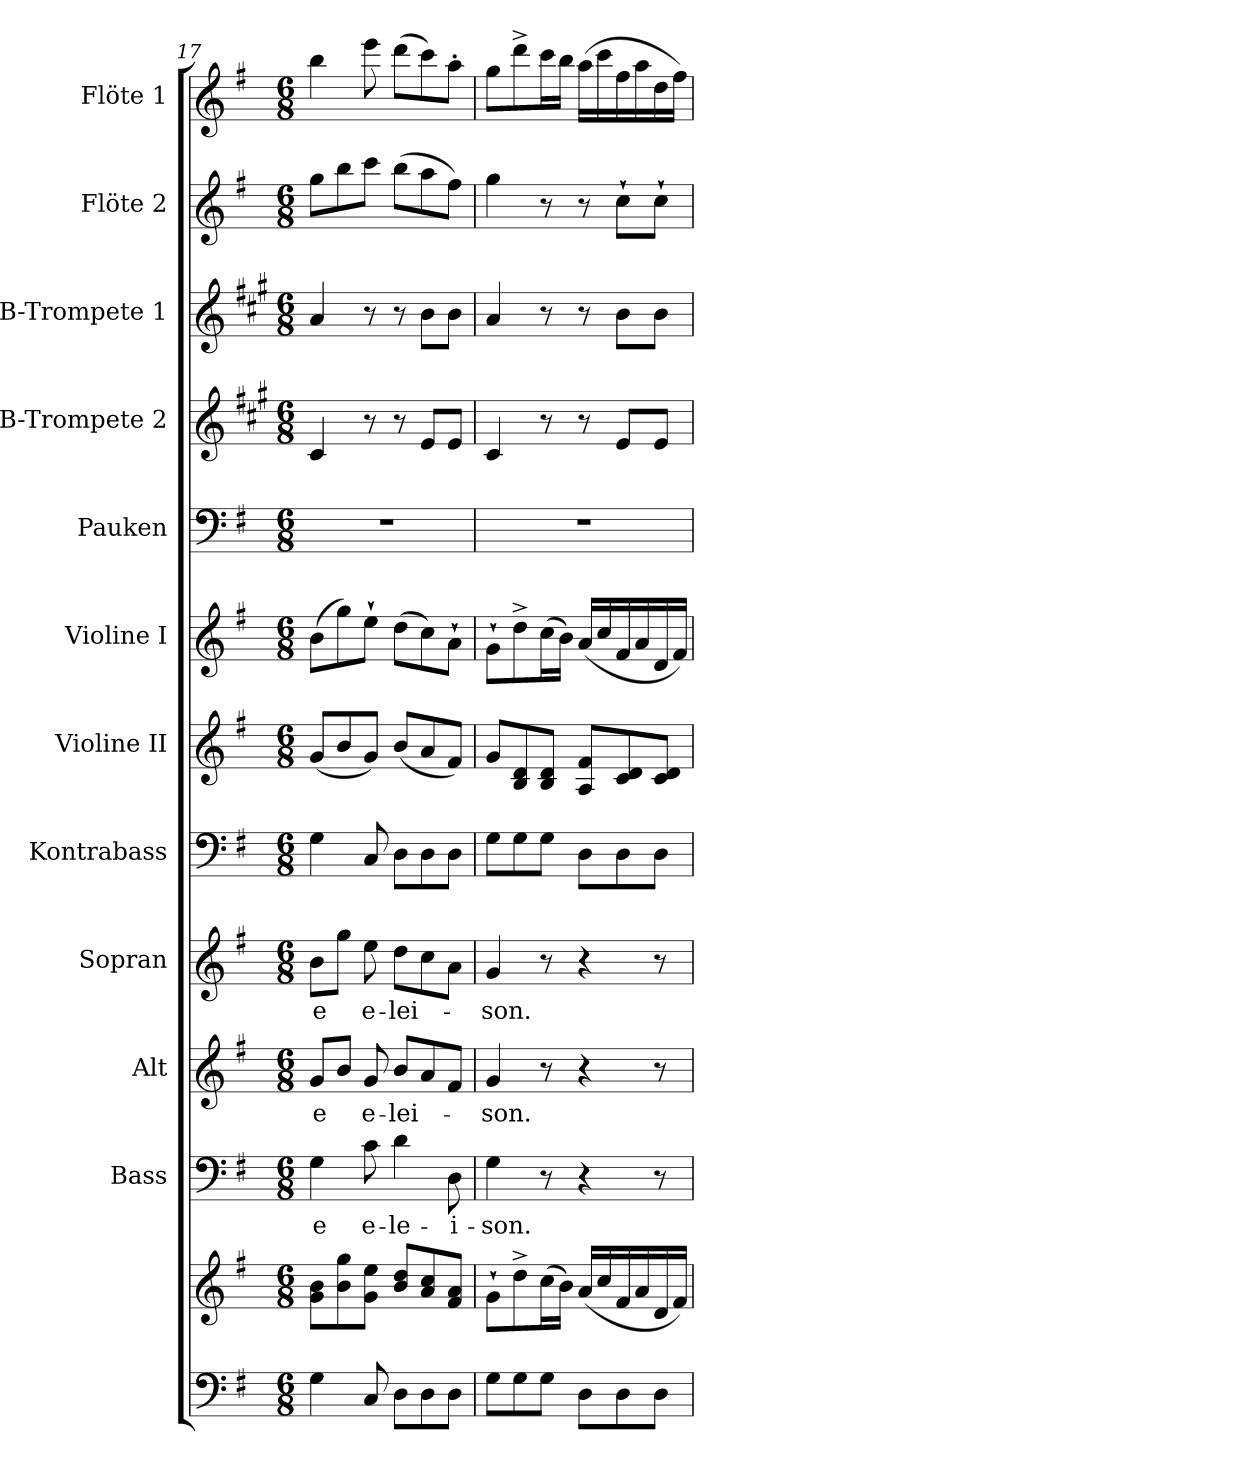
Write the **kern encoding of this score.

**kern	**kern	**kern	**text	**kern	**text	**kern	**text	**kern	**kern	**kern	**kern	**kern	**kern	**kern	**kern
*part12	*part12	*part11	*part11	*part10	*part10	*part9	*part9	*part8	*part7	*part6	*part5	*part4	*part3	*part2	*part1
*staff13	*staff12	*staff11	*staff11	*staff10	*staff10	*staff9	*staff9	*staff8	*staff7	*staff6	*staff5	*staff4	*staff3	*staff2	*staff1
*	*	*I"Bass	*	*I"Alt	*	*I"Sopran	*	*I"Kontrabass	*I"Violine II	*I"Violine I	*I"Pauken	*I"B-Trompete 2	*I"B-Trompete 1	*I"Flöte 2	*I"Flöte 1
*	*	*I'B.	*	*I'A.	*	*I'S.	*	*I'Kb.	*I'Vl. II	*I'Vl. I	*I'Pk.	*I'B Trp. 2	*I'B Trp. 1	*I'Fl. 2	*I'Fl. 1
*clefF4	*clefG2	*clefF4	*	*clefG2	*	*clefG2	*	*clefF4	*clefG2	*clefG2	*clefF4	*clefG2	*clefG2	*clefG2	*clefG2
*	*	*	*	*	*	*	*	*ITrd7c12	*	*	*	*ITrd1c2	*ITrd1c2	*	*
*k[f#]	*k[f#]	*k[f#]	*	*k[f#]	*	*k[f#]	*	*k[f#]	*k[f#]	*k[f#]	*k[f#]	*k[f#]	*k[f#]	*k[f#]	*k[f#]
*G:	*G:	*G:	*	*G:	*	*G:	*	*G:	*G:	*G:	*G:	*G:	*G:	*G:	*G:
*M6/8	*M6/8	*M6/8	*	*M6/8	*	*M6/8	*	*M6/8	*M6/8	*M6/8	*M6/8	*M6/8	*M6/8	*M6/8	*M6/8
=17	=17	=17	=17	=17	=17	=17	=17	=17	=17	=17	=17	=17	=17	=17	=17
!	!	!	!LO:LY:b	!	!LO:LY:b	!	!LO:LY:b	!	!	!	!	!	!	!	!
4G\	8g\ 8b\L	4G\	-e	8g/L	-e	8b\L	-e	4GG\	(<8g/L	(>8b\L	2.r	4B/	4g/	8gg\L	4bb\
.	8b\ 8gg\	.	.	8b/J	.	8gg\J	.	.	8b/	8gg\)	.	.	.	8bb\	.
!	!	!	!LO:LY:b	!	!LO:LY:b	!	!LO:LY:b	!	!	!	!	!	!	!	!
8C/	8g\ 8ee\J	8c\	e-	8g/	e-	8ee\	e-	8CC/	8g/J)	8ee`>\J	.	8r	8r	8ccc\J	8eee\
!	!	!	!LO:LY:b	!	!LO:LY:b	!	!LO:LY:b	!	!	!	!	!	!	!	!
8D\L	8b/ 8dd/L	4d\	-le-	8b/L	-lei-	8dd\L	-lei-	8DD\L	(<8b/L	(>8dd\L	.	8r	8r	(>8bb\L	(>8ddd\L
8D\	8a/ 8cc/	.	.	8a/	.	8cc\	.	8DD\	8a/	8cc\)	.	8d/L	8a\L	8aa\	8ccc\)
!	!	!	!LO:LY:b	!	!	!	!	!	!	!	!	!	!	!	!
8D\J	8f#/ 8a/J	8D\	-i-	8f#/J	.	8a\J	.	8DD\J	8f#/J)	8a`>\J	.	8d/J	8a\J	8ff#\J)	8aa'>\J
=18	=18	=18	=18	=18	=18	=18	=18	=18	=18	=18	=18	=18	=18	=18	=18
!	!	!	!LO:LY:b	!	!LO:LY:b	!	!LO:LY:b	!	!	!	!	!	!	!	!
8G\L	8g`>\L	4G\	-son.	4g/	-son.	4g/	-son.	8GG\L	8g/L	8g`>\L	2.r	4B/	4g/	4gg\	8gg\L
8G\	8dd^>\	.	.	.	.	.	.	8GG\	8B/ 8d/	8dd^>\	.	.	.	.	8ddd^>\
8G\J	(>16cc\L	8r	.	8r	.	8r	.	8GG\J	8B/ 8d/J	(>16cc\L	.	8r	8r	8r	16ccc\L
.	16b\JJ)	.	.	.	.	.	.	.	.	16b\JJ)	.	.	.	.	16bb\JJ
8D\L	(<16a/LL	4r	.	4r	.	4r	.	8DD\L	8A/ 8f#/L	(<16a/LL	.	8r	8r	8r	(>16aa\LL
.	16cc/	.	.	.	.	.	.	.	.	16cc/	.	.	.	.	16ccc\
8D\	16f#/	.	.	.	.	.	.	8DD\	8c/ 8d/	16f#/	.	8d/L	8a\L	8cc`>\L	16ff#\
.	16a/	.	.	.	.	.	.	.	.	16a/	.	.	.	.	16aa\
8D\J	16d/	8r	.	8r	.	8r	.	8DD\J	8c/ 8d/J	16d/	.	8d/J	8a\J	8cc`>\J	16dd\
.	16f#/JJ)	.	.	.	.	.	.	.	.	16f#/JJ)	.	.	.	.	16ff#\JJ)
=	=	=	=	=	=	=	=	=	=	=	=	=	=	=	=
*-	*-	*-	*-	*-	*-	*-	*-	*-	*-	*-	*-	*-	*-	*-	*-
